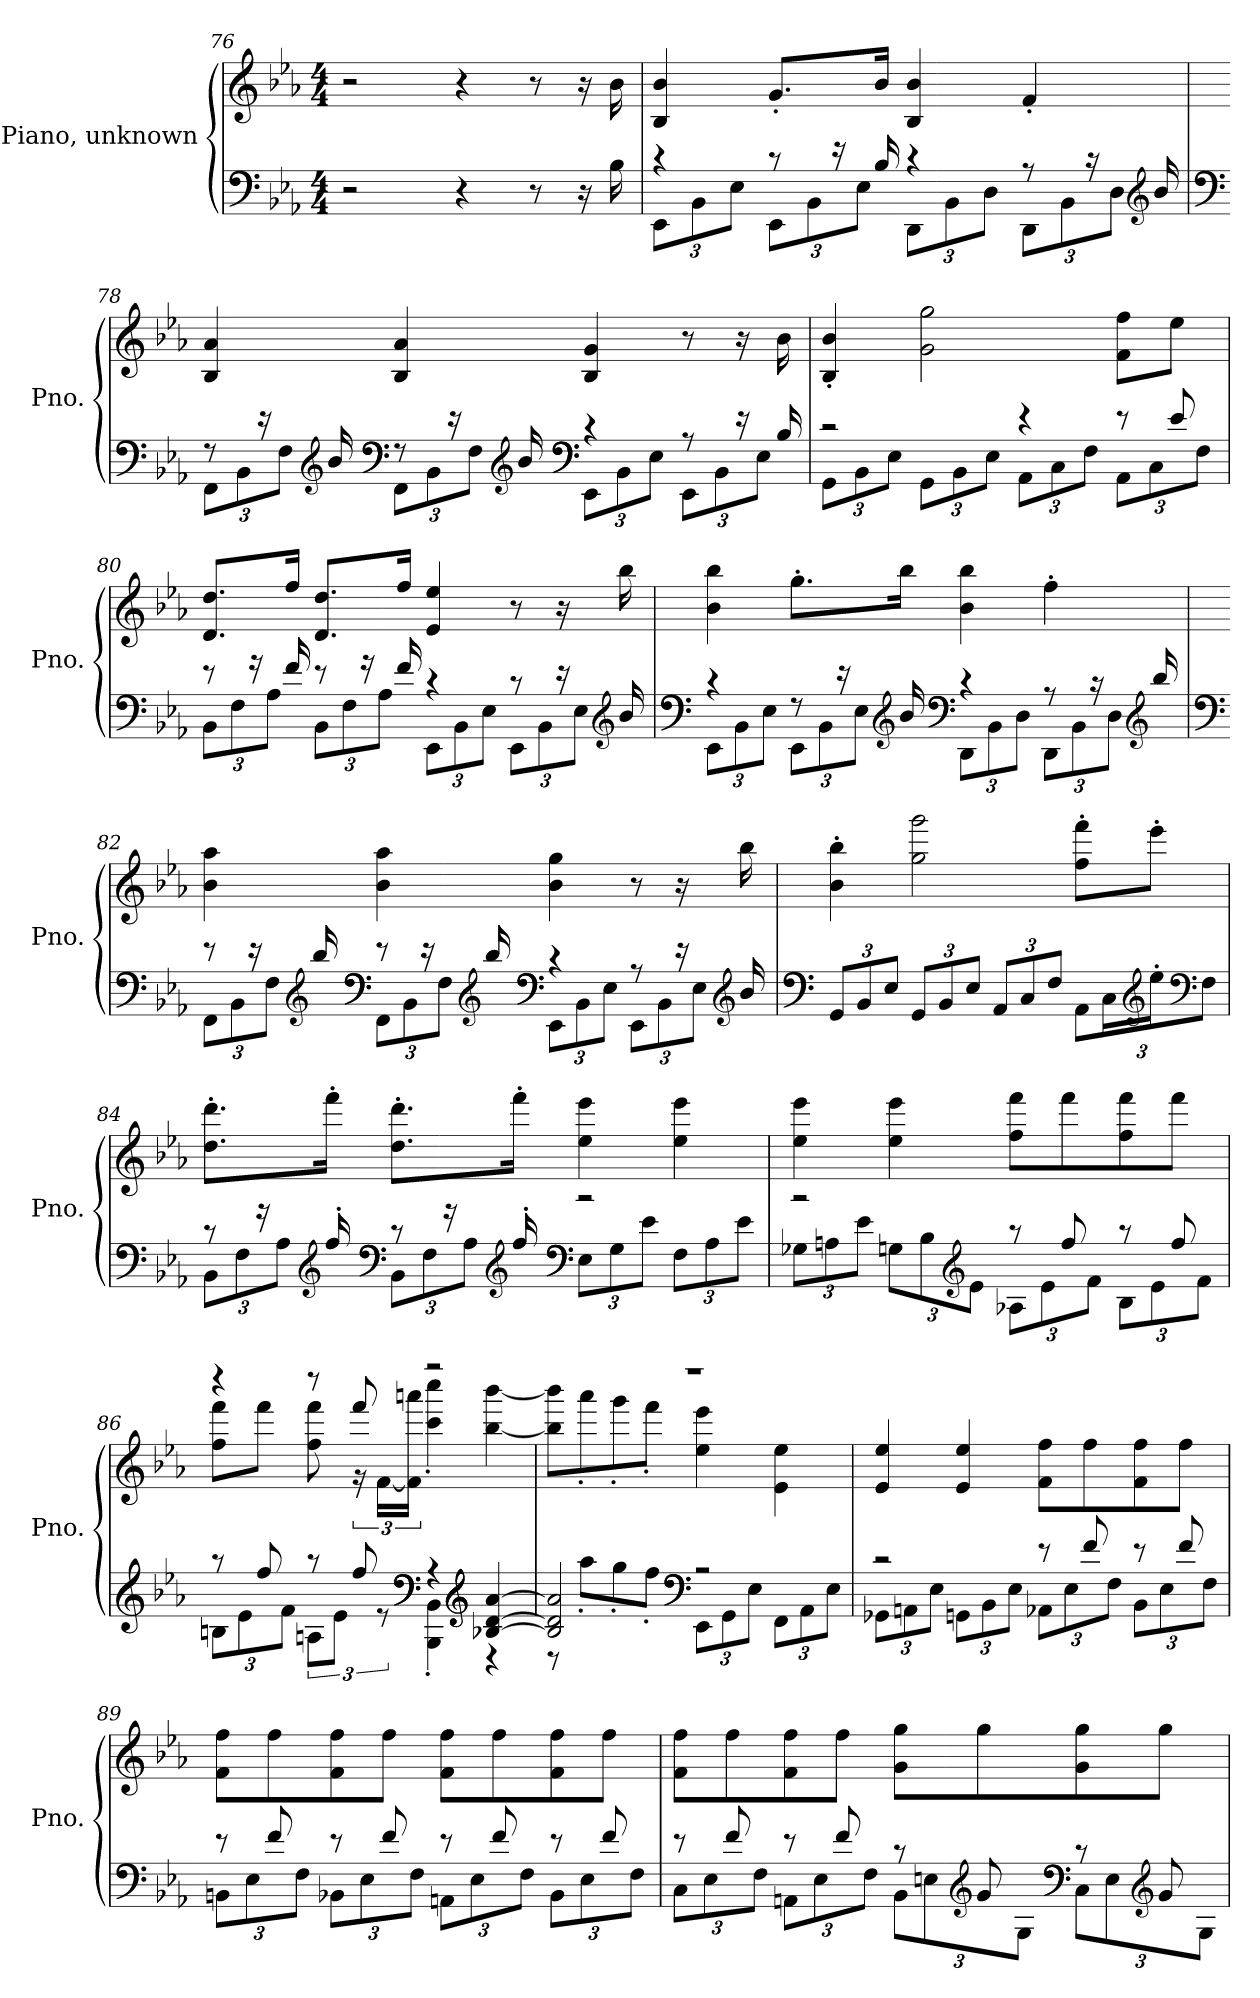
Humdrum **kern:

**kern	**kern
*part1	*part1
*staff2	*staff1
*I"Piano, unknown	*
*I'Pno.	*
*clefF4	*clefG2
*k[b-e-a-]	*k[b-e-a-]
*M4/4	*M4/4
=76	=76
2r	2r
4r	4r
8r	8r
16r	16r
16B-\	16b-\
!!LO:LB:g=z
=77	=77
*^	*
*	*Xbrackettup	*
4r	12EE-\L	4B-/ 4b-/
.	12BB-\	.
.	12E-\J	.
8r	12EE-\L	8.g'/L
.	12BB-\	.
16r	.	.
.	12E-\J	.
16B-/	.	16b-/Jk
4r	12DD\L	4B-/ 4b-/
.	12BB-\	.
.	12D\J	.
8r	12DD\L	4f'/
.	12BB-\	.
16r	.	.
.	12D\J	.
*clefG2	*	*
16b-/	.	.
!!LO:LB:g=z
=78	=78	=78
*clefF4	*	*
8r	12FF\L	4B-/ 4a-/
.	12BB-\	.
16r	.	.
.	12F\J	.
*clefG2	*	*
16b-/	.	.
*clefF4	*	*
8r	12FF\L	4B-/ 4a-/
.	12BB-\	.
16r	.	.
.	12F\J	.
*clefG2	*	*
16b-/	.	.
*clefF4	*	*
4r	12EE-\L	4B-/ 4g/
.	12BB-\	.
.	12E-\J	.
8r	12EE-\L	8r
.	12BB-\	.
16r	.	16r
.	12E-\J	.
16B-/	.	16b-\
=79	=79	=79
2r	12GG\L	4B-/' 4b-/'
.	12BB-\	.
.	12E-\J	.
.	12GG\L	2g\ 2gg\
.	12BB-\	.
.	12E-\J	.
4r	12AA-\L	.
.	12C\	.
.	12F\J	.
8r	12AA-\L	8f\ 8ff\L
.	12C\	.
8e-/	.	8ee-\J
.	12F\J	.
!!LO:LB:g=z
=80	=80	=80
8r	12BB-\L	8.d/ 8.dd/L
.	12F\	.
16r	.	.
.	12A-\J	.
16f/	.	16ff/Jk
8r	12BB-\L	8.d/ 8.dd/L
.	12F\	.
16r	.	.
.	12A-\J	.
16f/	.	16ff/Jk
4r	12EE-\L	4e-/ 4ee-/
.	12BB-\	.
.	12E-\J	.
8r	12EE-\L	8r
.	12BB-\	.
16r	.	16r
.	12E-\J	.
*clefG2	*	*
16b-/	.	16bb-\
=81	=81	=81
*clefF4	*	*
4r	12EE-\L	4b-\ 4bb-\
.	12BB-\	.
.	12E-\J	.
8r	12EE-\L	8.gg'\L
.	12BB-\	.
16r	.	.
.	12E-\J	.
*clefG2	*	*
16b-/	.	16bb-\Jk
*clefF4	*	*
4r	12DD\L	4b-\ 4bb-\
.	12BB-\	.
.	12D\J	.
8r	12DD\L	4ff'\
.	12BB-\	.
16r	.	.
.	12D\J	.
*clefG2	*	*
16bb-/	.	.
!!LO:LB:g=z
=82	=82	=82
*clefF4	*	*
8r	12FF\L	4b-\ 4aa-\
.	12BB-\	.
16r	.	.
.	12F\J	.
*clefG2	*	*
16bb-/	.	.
*clefF4	*	*
8r	12FF\L	4b-\ 4aa-\
.	12BB-\	.
16r	.	.
.	12F\J	.
*clefG2	*	*
16bb-/	.	.
*clefF4	*	*
4r	12EE-\L	4b-\ 4gg\
.	12BB-\	.
.	12E-\J	.
8r	12EE-\L	8r
.	12BB-\	.
16r	.	16r
.	12E-\J	.
*clefG2	*	*
16b-/	.	16bb-\
*v	*v	*
=83	=83
*clefF4	*
12GG/L	4b-\' 4bb-\'
12BB-/	.
12E-/J	.
12GG/L	2gg\ 2ggg\
12BB-/	.
12E-/J	.
12AA-/L	.
12C/	.
12F/J	.
12AA-\L	8ff\' 8fff\'L
24C\L	.
*clefG2	*
24ee-'\J	8eee-'\J
*clefF4	*
12F\J	.
!!LO:LB:g=z
=84	=84
*^	*
8r	12BB-\L	8.dd\' 8.ddd\'L
.	12F\	.
16r	.	.
.	12A-\J	.
*clefG2	*	*
16ff'/	.	16fff'\Jk
*clefF4	*	*
8r	12BB-\L	8.dd\' 8.ddd\'L
.	12F\	.
16r	.	.
.	12A-\J	.
*clefG2	*	*
16ff'/	.	16fff'\Jk
*clefF4	*	*
2r	12E-\L	4ee-\ 4eee-\
.	12G\	.
.	12e-\J	.
.	12F\L	4ee-\ 4eee-\
.	12A-\	.
.	12e-\J	.
=85	=85	=85
2r	12G-X\L	4ee-\ 4eee-\
.	12An\	.
.	12e-\J	.
.	12Gn\L	4ee-\ 4eee-\
.	12B-\	.
*clefG2	*	*
.	12e-\J	.
8r	12A-X\L	8ff\ 8fff\L
.	12e-\	.
8ff/	.	8fff\
.	12f\J	.
8r	12B-\L	8ff\ 8fff\
.	12e-\	.
8ff/	.	8fff\J
.	12f\J	.
!!LO:PB:g=z
=86	=86	=86
*	*	*^
8r	12Bn\L	4r	8ff\ 8fff\L
.	12e-\	.	.
8ff/	.	.	8fff\J
.	12f\J	.	.
*	*brackettup	*	*
8r	12An\L	8r	8ff\ 8fff\
.	12e-\J	.	.
8ff/	.	8fff/	24r
.	12r	.	[24f\LL
.	.	.	24f\] 24aaan\JJ
*clefF4	*	*	*
4r	4BBB-\' 4BB-\'	2r	4ccc\' 4cccc\'
*clefG2	*	*	*
[4B-X/ [4d/ [4a-/	4r	.	[4bb-\ [4bbb-\
=87	=87	=87	=87
2B-/] 2d/] 2a-/]	8r	1r	8bb-\] 8bbb-\]L
.	8aa-'\L	.	8aaa-'\
.	8gg'\	.	8ggg'\
.	8ff'\J	.	8fff'\J
*clefF4	*	*	*
*	*Xbrackettup	*	*
2r	12EE-\L	.	4ee-\ 4eee-\
.	12GG\	.	.
.	12E-\J	.	.
.	12FF\L	.	4e-\ 4ee-\
.	12AA-\	.	.
.	12E-\J	.	.
*	*	*v	*v
!!LO:LB:g=z
=88	=88	=88
2r	12GG-X\L	4e-/ 4ee-/
.	12AAn\	.
.	12E-\J	.
.	12GGn\L	4e-/ 4ee-/
.	12BB-\	.
.	12E-\J	.
8r	12AA-X\L	8f\ 8ff\L
.	12E-\	.
8f/	.	8ff\
.	12F\J	.
8r	12BB-\L	8f\ 8ff\
.	12E-\	.
8f/	.	8ff\J
.	12F\J	.
=89	=89	=89
8r	12BBn\L	8f\ 8ff\L
.	12E-\	.
8f/	.	8ff\
.	12F\J	.
8r	12BB-X\L	8f\ 8ff\
.	12E-\	.
8f/	.	8ff\J
.	12F\J	.
8r	12AAn\L	8f\ 8ff\L
.	12E-\	.
8f/	.	8ff\
.	12F\J	.
8r	12BB-\L	8f\ 8ff\
.	12E-\	.
8f/	.	8ff\J
.	12F\J	.
!!LO:LB:g=z
=90	=90	=90
8r	12C\L	8f\ 8ff\L
.	12E-\	.
8f/	.	8ff\
.	12F\J	.
8r	12AAn\L	8f\ 8ff\
.	12E-\	.
8f/	.	8ff\J
.	12F\J	.
8r	12BB-\L	8g\ 8gg\L
.	12En\	.
*clefG2	*	*
8g/	.	8gg\
.	12G\J	.
*clefF4	*	*
8r	12C\L	8g\ 8gg\
.	12E\	.
*clefG2	*	*
8g/	.	8gg\J
.	12G\J	.
*v	*v	*
=	=
*-	*-
